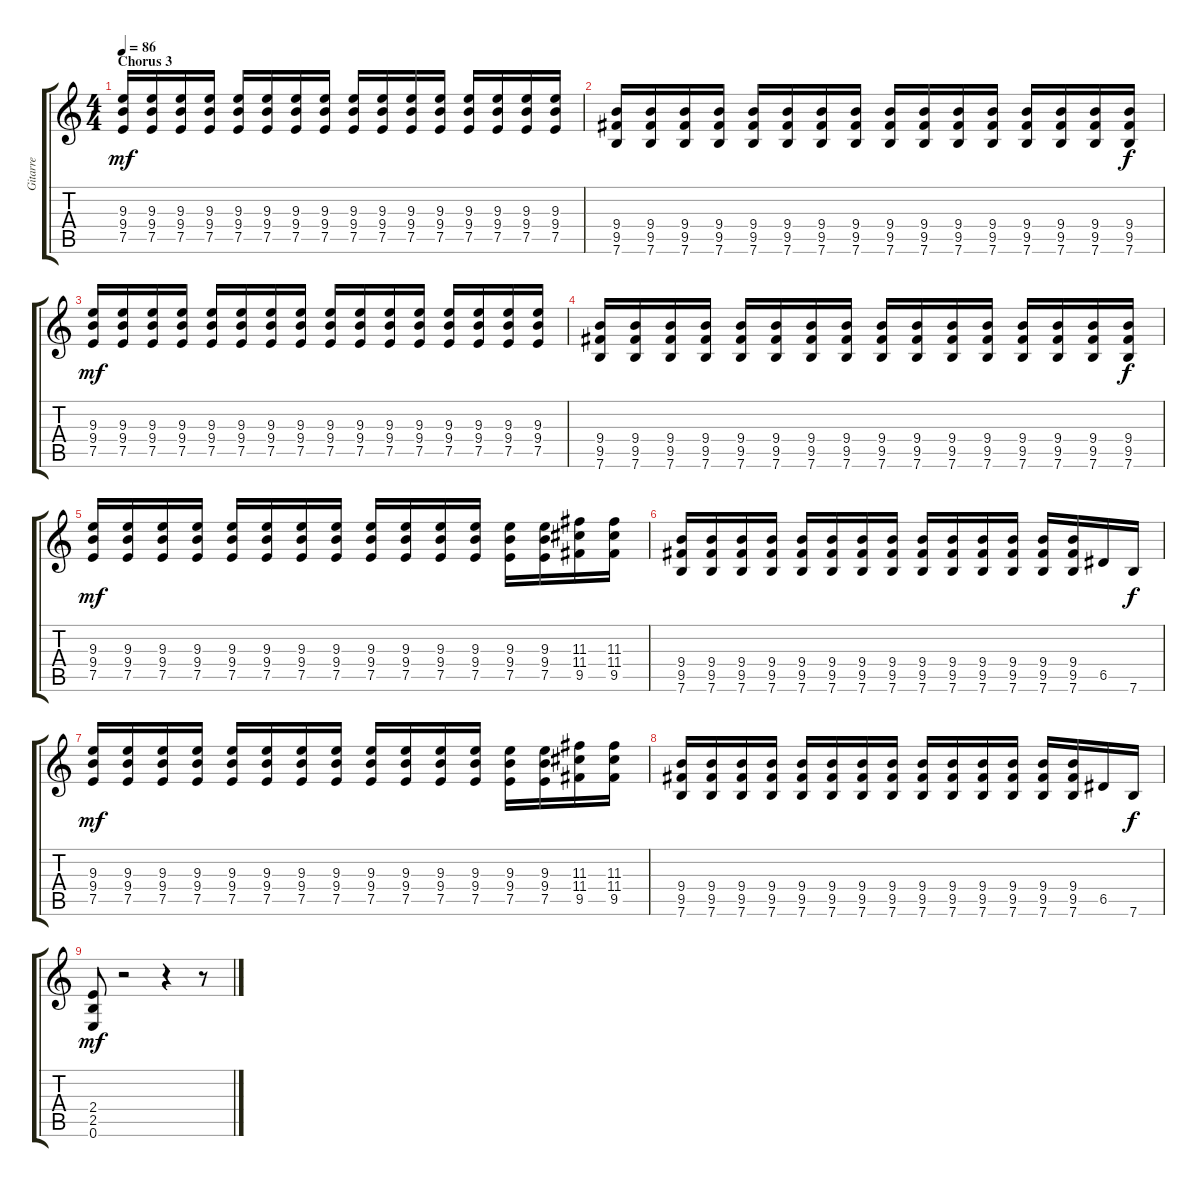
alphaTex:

\track ("Gitarre" "Gitarre") {instrument distortionguitar}
\staff {score tabs}
\tuning (E4 B3 G3 D3 A2 E2) {hide}
\ts (4 4)
\section ("" "Chorus 3")
\tempo 86
\clef g2
\ks c
(9.3 9.4 7.5).16{dy mf} (9.3 9.4 7.5).16 (9.3 9.4 7.5).16 (9.3 9.4 7.5).16 (9.3 9.4 7.5).16 (9.3 9.4 7.5).16 (9.3 9.4 7.5).16 (9.3 9.4 7.5).16 (9.3 9.4 7.5).16 (9.3 9.4 7.5).16 (9.3 9.4 7.5).16 (9.3 9.4 7.5).16 (9.3 9.4 7.5).16 (9.3 9.4 7.5).16 (9.3 9.4 7.5).16 (9.3 9.4 7.5).16 |
(9.4 9.5 7.6).16 (9.4 9.5 7.6).16 (9.4 9.5 7.6).16 (9.4 9.5 7.6).16 (9.4 9.5 7.6).16 (9.4 9.5 7.6).16 (9.4 9.5 7.6).16 (9.4 9.5 7.6).16 (9.4 9.5 7.6).16 (9.4 9.5 7.6).16 (9.4 9.5 7.6).16 (9.4 9.5 7.6).16 (9.4 9.5 7.6).16 (9.4 9.5 7.6).16 (9.4 9.5 7.6).16 (9.4 9.5 7.6).16{dy f} |
(9.3 9.4 7.5).16{dy mf} (9.3 9.4 7.5).16 (9.3 9.4 7.5).16 (9.3 9.4 7.5).16 (9.3 9.4 7.5).16 (9.3 9.4 7.5).16 (9.3 9.4 7.5).16 (9.3 9.4 7.5).16 (9.3 9.4 7.5).16 (9.3 9.4 7.5).16 (9.3 9.4 7.5).16 (9.3 9.4 7.5).16 (9.3 9.4 7.5).16 (9.3 9.4 7.5).16 (9.3 9.4 7.5).16 (9.3 9.4 7.5).16 |
(9.4 9.5 7.6).16 (9.4 9.5 7.6).16 (9.4 9.5 7.6).16 (9.4 9.5 7.6).16 (9.4 9.5 7.6).16 (9.4 9.5 7.6).16 (9.4 9.5 7.6).16 (9.4 9.5 7.6).16 (9.4 9.5 7.6).16 (9.4 9.5 7.6).16 (9.4 9.5 7.6).16 (9.4 9.5 7.6).16 (9.4 9.5 7.6).16 (9.4 9.5 7.6).16 (9.4 9.5 7.6).16 (9.4 9.5 7.6).16{dy f} |
(9.3 9.4 7.5).16{dy mf} (9.3 9.4 7.5).16 (9.3 9.4 7.5).16 (9.3 9.4 7.5).16 (9.3 9.4 7.5).16 (9.3 9.4 7.5).16 (9.3 9.4 7.5).16 (9.3 9.4 7.5).16 (9.3 9.4 7.5).16 (9.3 9.4 7.5).16 (9.3 9.4 7.5).16 (9.3 9.4 7.5).16 (9.3 9.4 7.5).16 (9.3 9.4 7.5).16 (11.3 11.4 9.5).16 (11.3 11.4 9.5).16 |
(9.4 9.5 7.6).16 (9.4 9.5 7.6).16 (9.4 9.5 7.6).16 (9.4 9.5 7.6).16 (9.4 9.5 7.6).16 (9.4 9.5 7.6).16 (9.4 9.5 7.6).16 (9.4 9.5 7.6).16 (9.4 9.5 7.6).16 (9.4 9.5 7.6).16 (9.4 9.5 7.6).16 (9.4 9.5 7.6).16 (9.4 9.5 7.6).16 (9.4 9.5 7.6).16 6.5.16 7.6.16{dy f} |
(9.3 9.4 7.5).16{dy mf} (9.3 9.4 7.5).16 (9.3 9.4 7.5).16 (9.3 9.4 7.5).16 (9.3 9.4 7.5).16 (9.3 9.4 7.5).16 (9.3 9.4 7.5).16 (9.3 9.4 7.5).16 (9.3 9.4 7.5).16 (9.3 9.4 7.5).16 (9.3 9.4 7.5).16 (9.3 9.4 7.5).16 (9.3 9.4 7.5).16 (9.3 9.4 7.5).16 (11.3 11.4 9.5).16 (11.3 11.4 9.5).16 |
(9.4 9.5 7.6).16 (9.4 9.5 7.6).16 (9.4 9.5 7.6).16 (9.4 9.5 7.6).16 (9.4 9.5 7.6).16 (9.4 9.5 7.6).16 (9.4 9.5 7.6).16 (9.4 9.5 7.6).16 (9.4 9.5 7.6).16 (9.4 9.5 7.6).16 (9.4 9.5 7.6).16 (9.4 9.5 7.6).16 (9.4 9.5 7.6).16 (9.4 9.5 7.6).16 6.5.16 7.6.16{dy f} |
(2.4 2.5 0.6).8{dy mf} r.2 r.4 r.8
